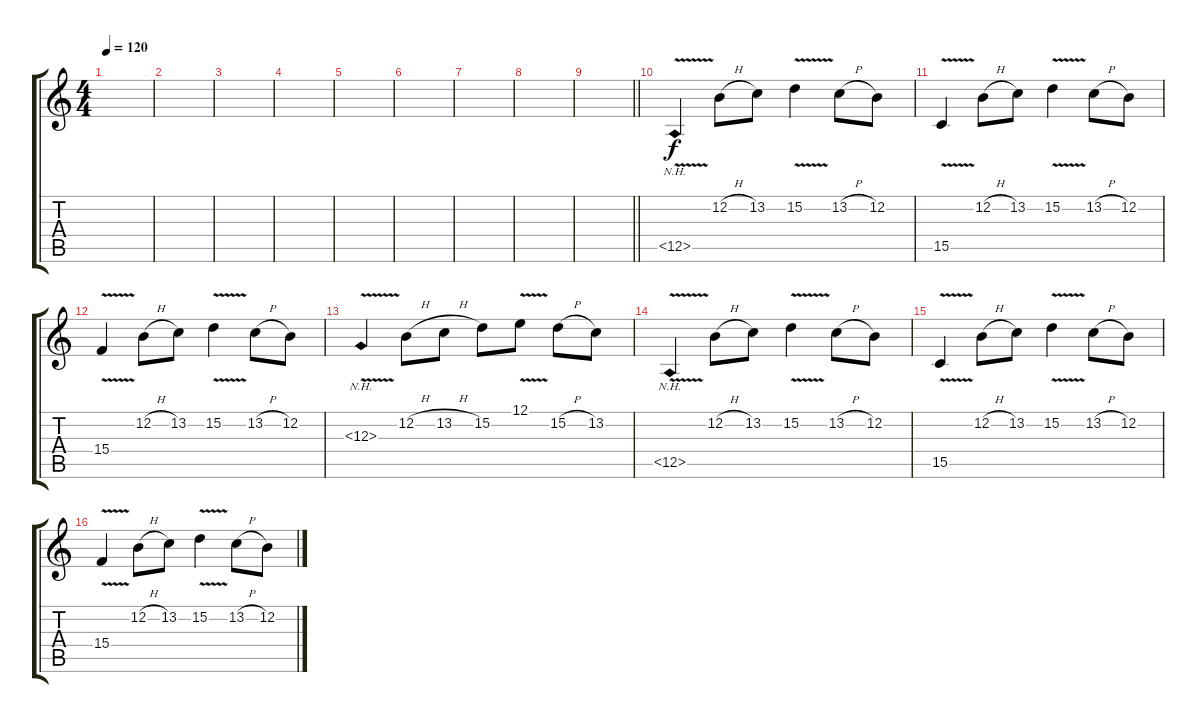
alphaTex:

\track "" {instrument flute}
\staff {score tabs}
\tuning (E4 B3 G3 D3 A2 E2) {hide}
\ts (4 4)
\tempo 120
\clef g2
\ks c
|
|
|
|
|
|
|
|
\barLineRight lightlight
|
12.5{nh v}.4{volume 16} 12.2{h}.8 13.2.8 15.2{v}.4 13.2{h}.8 12.2.8 |
15.5{v}.4 12.2{h}.8 13.2.8 15.2{v}.4 13.2{h}.8 12.2.8 |
15.4{v}.4 12.2{h}.8 13.2.8 15.2{v}.4 13.2{h}.8 12.2.8 |
12.3{nh v}.4 12.2{h}.8 13.2{h}.8 15.2.8 12.1{v}.8 15.2{h}.8 13.2.8 |
12.5{nh v}.4 12.2{h}.8 13.2.8 15.2{v}.4 13.2{h}.8 12.2.8 |
15.5{v}.4 12.2{h}.8 13.2.8 15.2{v}.4 13.2{h}.8 12.2.8 |
15.4{v}.4 12.2{h}.8 13.2.8 15.2{v}.4 13.2{h}.8 12.2.8
